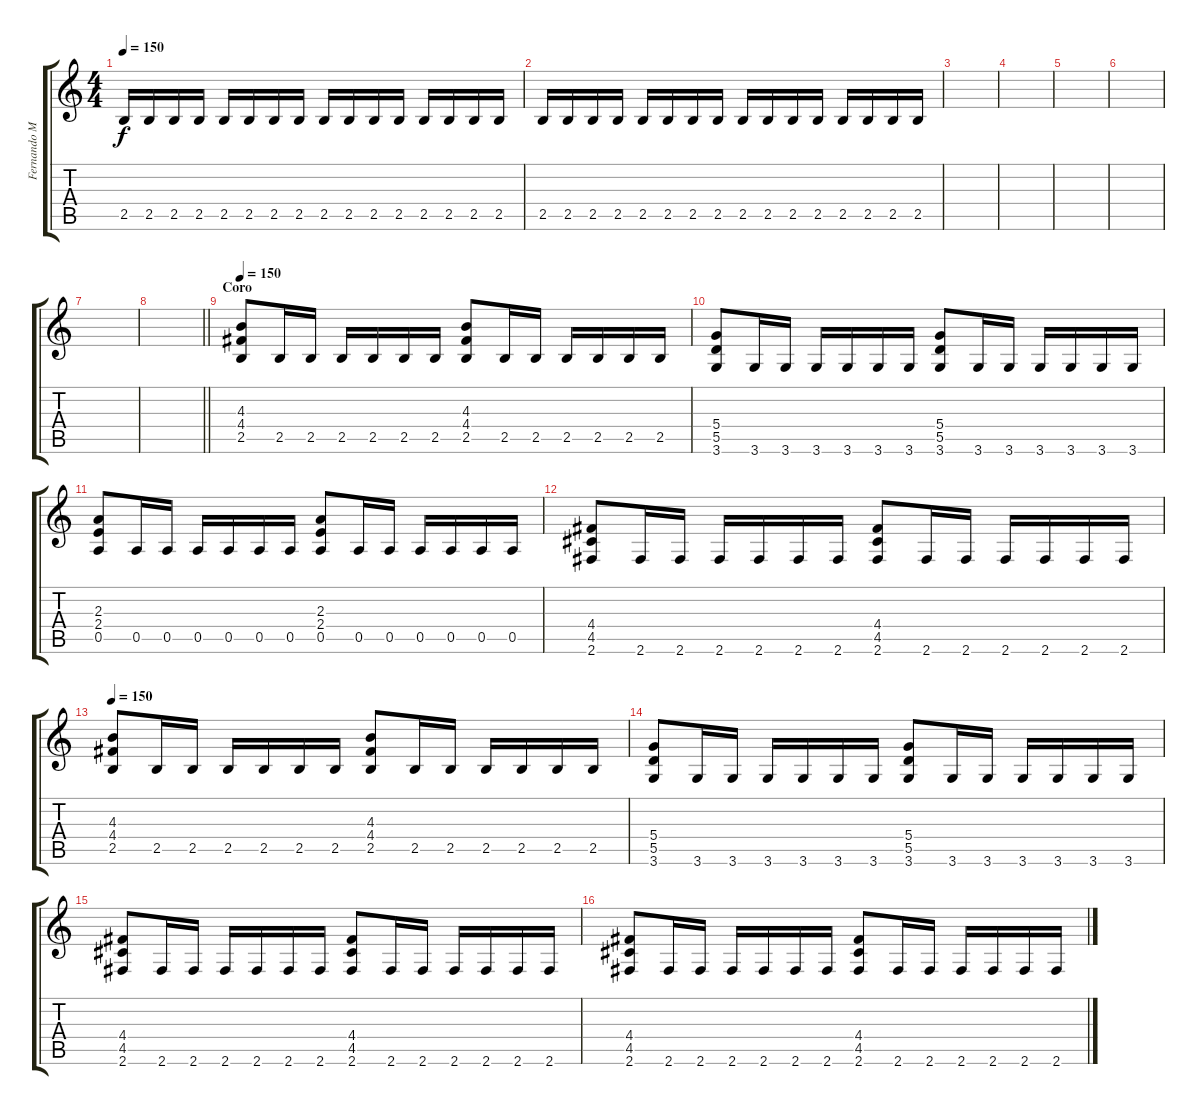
\track ("Fernando Mon" "Fernando M") {instrument distortionguitar}
\staff {score tabs}
\tuning (E4 B3 G3 D3 A2 E2) {hide}
\ts (4 4)
\tempo 150
\clef g2
\ks c
2.5.16{dy f} 2.5.16 2.5.16 2.5.16 2.5.16 2.5.16 2.5.16 2.5.16 2.5.16 2.5.16 2.5.16 2.5.16 2.5.16 2.5.16 2.5.16 2.5.16 |
2.5.16 2.5.16 2.5.16 2.5.16 2.5.16 2.5.16 2.5.16 2.5.16 2.5.16 2.5.16 2.5.16 2.5.16 2.5.16 2.5.16 2.5.16 2.5.16 |
|
|
|
|
|
\barLineRight lightlight
|
\section ("" "Coro")
\tempo 150
(4.3 4.4 2.5).8 2.5.16 2.5.16 2.5.16 2.5.16 2.5.16 2.5.16 (4.3 4.4 2.5).8 2.5.16 2.5.16 2.5.16 2.5.16 2.5.16 2.5.16 |
(5.4 5.5 3.6).8 3.6.16 3.6.16 3.6.16 3.6.16 3.6.16 3.6.16 (5.4 5.5 3.6).8 3.6.16 3.6.16 3.6.16 3.6.16 3.6.16 3.6.16 |
(2.3 2.4 0.5).8 0.5.16 0.5.16 0.5.16 0.5.16 0.5.16 0.5.16 (2.3 2.4 0.5).8 0.5.16 0.5.16 0.5.16 0.5.16 0.5.16 0.5.16 |
(4.4 4.5 2.6).8 2.6.16 2.6.16 2.6.16 2.6.16 2.6.16 2.6.16 (4.4 4.5 2.6).8 2.6.16 2.6.16 2.6.16 2.6.16 2.6.16 2.6.16 |
\tempo 150
(4.3 4.4 2.5).8 2.5.16 2.5.16 2.5.16 2.5.16 2.5.16 2.5.16 (4.3 4.4 2.5).8 2.5.16 2.5.16 2.5.16 2.5.16 2.5.16 2.5.16 |
(5.4 5.5 3.6).8 3.6.16 3.6.16 3.6.16 3.6.16 3.6.16 3.6.16 (5.4 5.5 3.6).8 3.6.16 3.6.16 3.6.16 3.6.16 3.6.16 3.6.16 |
(4.4 4.5 2.6).8 2.6.16 2.6.16 2.6.16 2.6.16 2.6.16 2.6.16 (4.4 4.5 2.6).8 2.6.16 2.6.16 2.6.16 2.6.16 2.6.16 2.6.16 |
(4.4 4.5 2.6).8 2.6.16 2.6.16 2.6.16 2.6.16 2.6.16 2.6.16 (4.4 4.5 2.6).8 2.6.16 2.6.16 2.6.16 2.6.16 2.6.16 2.6.16
